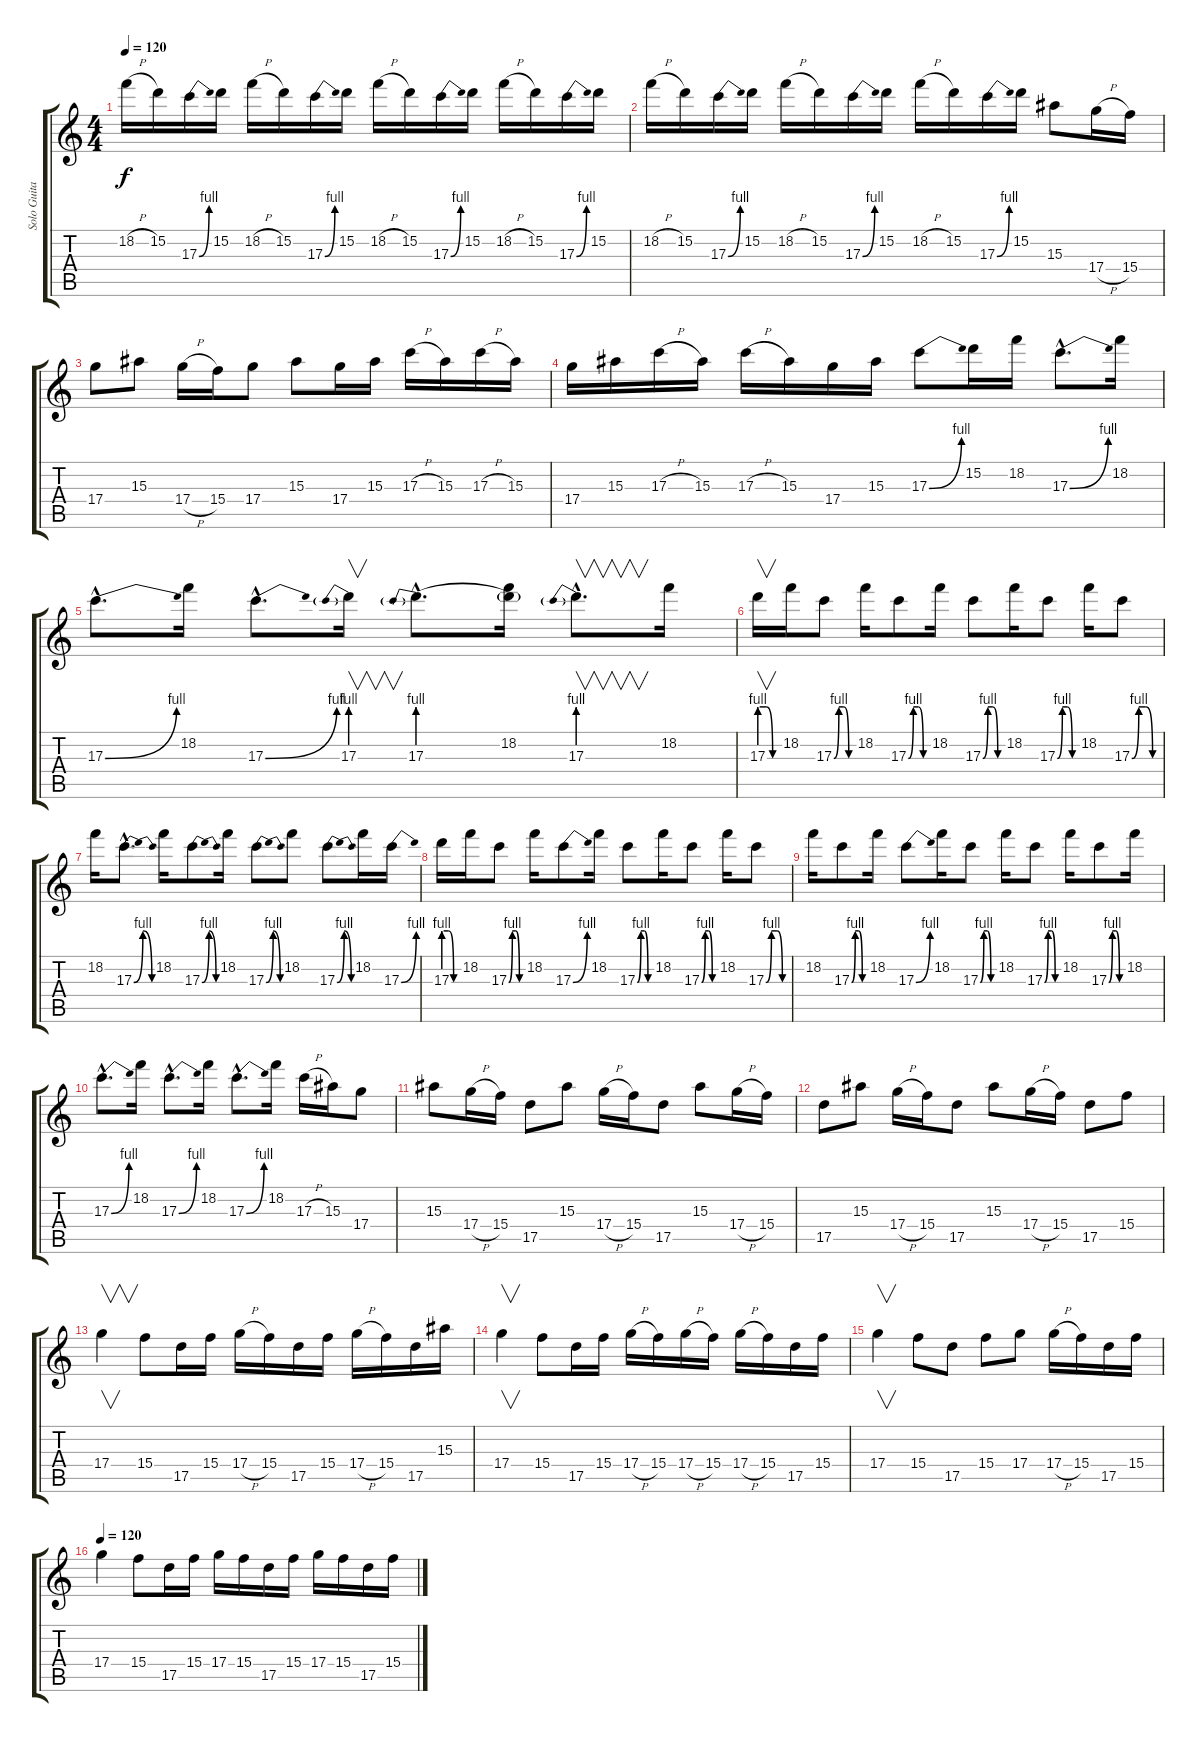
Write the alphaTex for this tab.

\track ("Solo Guitar 1" "Solo Guita") {instrument overdrivenguitar}
\staff {score tabs}
\tuning (E4 B3 G3 D3 A2 E2) {hide}
\ts (4 4)
\tempo 120
\clef g2
\ks c
18.2{h}.16{dy f} 15.2.16 17.3{be (bend 0 0 60 4)}.16 15.2.16 18.2{h}.16 15.2.16 17.3{be (bend 0 0 60 4)}.16 15.2.16 18.2{h}.16 15.2.16 17.3{be (bend 0 0 60 4)}.16 15.2.16 18.2{h}.16 15.2.16 17.3{be (bend 0 0 60 4)}.16 15.2.16 |
18.2{h}.16 15.2.16 17.3{be (bend 0 0 60 4)}.16 15.2.16 18.2{h}.16 15.2.16 17.3{be (bend 0 0 60 4)}.16 15.2.16 18.2{h}.16 15.2.16 17.3{be (bend 0 0 60 4)}.16 15.2.16 15.3.8 17.4{h}.16 15.4.16 |
17.4.8 15.3.8 17.4{h}.16 15.4.16 17.4.8 15.3.8 17.4.16 15.3.16 17.3{h}.16 15.3.16 17.3{h}.16 15.3.16 |
17.4.16 15.3.16 17.3{h}.16 15.3.16 17.3{h}.16 15.3.16 17.4.16 15.3.16 17.3{be (bend 0 0 60 4)}.8 15.2.16 18.2.16 17.3{be (bend 0 0 60 4) hac}.8{d} 18.2.16 |
17.3{be (bend 0 0 60 4) hac}.8{d} 18.2.16 17.3{be (bend 0 0 60 4) hac}.8{d} 17.3{be (prebend 0 4 60 4)}.16{v} 17.3{be (prebend 0 4 60 4) hac}.8{d} (18.2 17.3{t}).16 17.3{be (prebend 0 4 60 4) hac}.8{v d} 18.2.16 |
17.3{be (custom 0 4 20 4 40 0 60 0)}.16{v} 18.2.16 17.3{be (custom 0 0 15 4 30 4 45 0 60 0)}.8 18.2.16 17.3{be (custom 0 0 15 4 30 4 45 0 60 0)}.8 18.2.16 17.3{be (custom 0 0 15 4 30 4 45 0 60 0)}.8 18.2.16 17.3{be (custom 0 0 15 4 30 4 45 0 60 0)}.8 18.2.16 17.3{be (custom 0 0 15 4 30 4 45 0 60 0)}.8 |
18.2.16 17.3{be (bendrelease 0 0 30 4 30 4 60 0) hac}.8{d} 18.2.16 17.3{be (bendrelease 0 0 30 4 30 4 60 0)}.8 18.2.16 17.3{be (bendrelease 0 0 30 4 30 4 60 0)}.8 18.2.8 17.3{be (bendrelease 0 0 30 4 30 4 60 0)}.8 18.2.16 17.3{be (bend 0 0 60 4)}.16 |
17.3{be (custom 0 4 20 4 40 0 60 0)}.16 18.2.16 17.3{be (custom 0 0 15 4 30 4 45 0 60 0)}.8 18.2.16 17.3{be (bend 0 0 60 4)}.8 18.2.16 17.3{be (custom 0 0 15 4 30 4 45 0 60 0)}.8 18.2.16 17.3{be (custom 0 0 15 4 30 4 45 0 60 0)}.8 18.2.16 17.3{be (custom 0 0 15 4 30 4 45 0 60 0)}.8 |
18.2.16 17.3{be (custom 0 0 15 4 30 4 45 0 60 0)}.8 18.2.16 17.3{be (bend 0 0 60 4)}.8 18.2.16 17.3{be (custom 0 0 15 4 30 4 45 0 60 0)}.8 18.2.16 17.3{be (custom 0 0 15 4 30 4 45 0 60 0)}.8 18.2.16 17.3{be (custom 0 0 15 4 30 4 45 0 60 0)}.8 18.2.16 |
17.3{be (bend 0 0 60 4) hac}.8{d} 18.2.16 17.3{be (bend 0 0 60 4) hac}.8{d} 18.2.16 17.3{be (bend 0 0 60 4) hac}.8{d} 18.2.16 17.3{h}.16 15.3.16 17.4.8 |
15.3.8 17.4{h}.16 15.4.16 17.5.8 15.3.8 17.4{h}.16 15.4.16 17.5.8 15.3.8 17.4{h}.16 15.4.16 |
17.5.8 15.3.8 17.4{h}.16 15.4.16 17.5.8 15.3.8 17.4{h}.16 15.4.16 17.5.8 15.4.8 |
17.4.4{v} 15.4.8 17.5.16 15.4.16 17.4{h}.16 15.4.16 17.5.16 15.4.16 17.4{h}.16 15.4.16 17.5.16 15.3.16 |
17.4.4{v} 15.4.8 17.5.16 15.4.16 17.4{h}.16 15.4.16 17.4{h}.16 15.4.16 17.4{h}.16 15.4.16 17.5.16 15.4.16 |
17.4.4{v} 15.4.8 17.5.8 15.4.8 17.4.8 17.4{h}.16 15.4.16 17.5.16 15.4.16 |
\tempo 120
17.4.4 15.4.8 17.5.16 15.4.16 17.4.16 15.4.16 17.5.16 15.4.16 17.4.16 15.4.16 17.5.16 15.4.16
